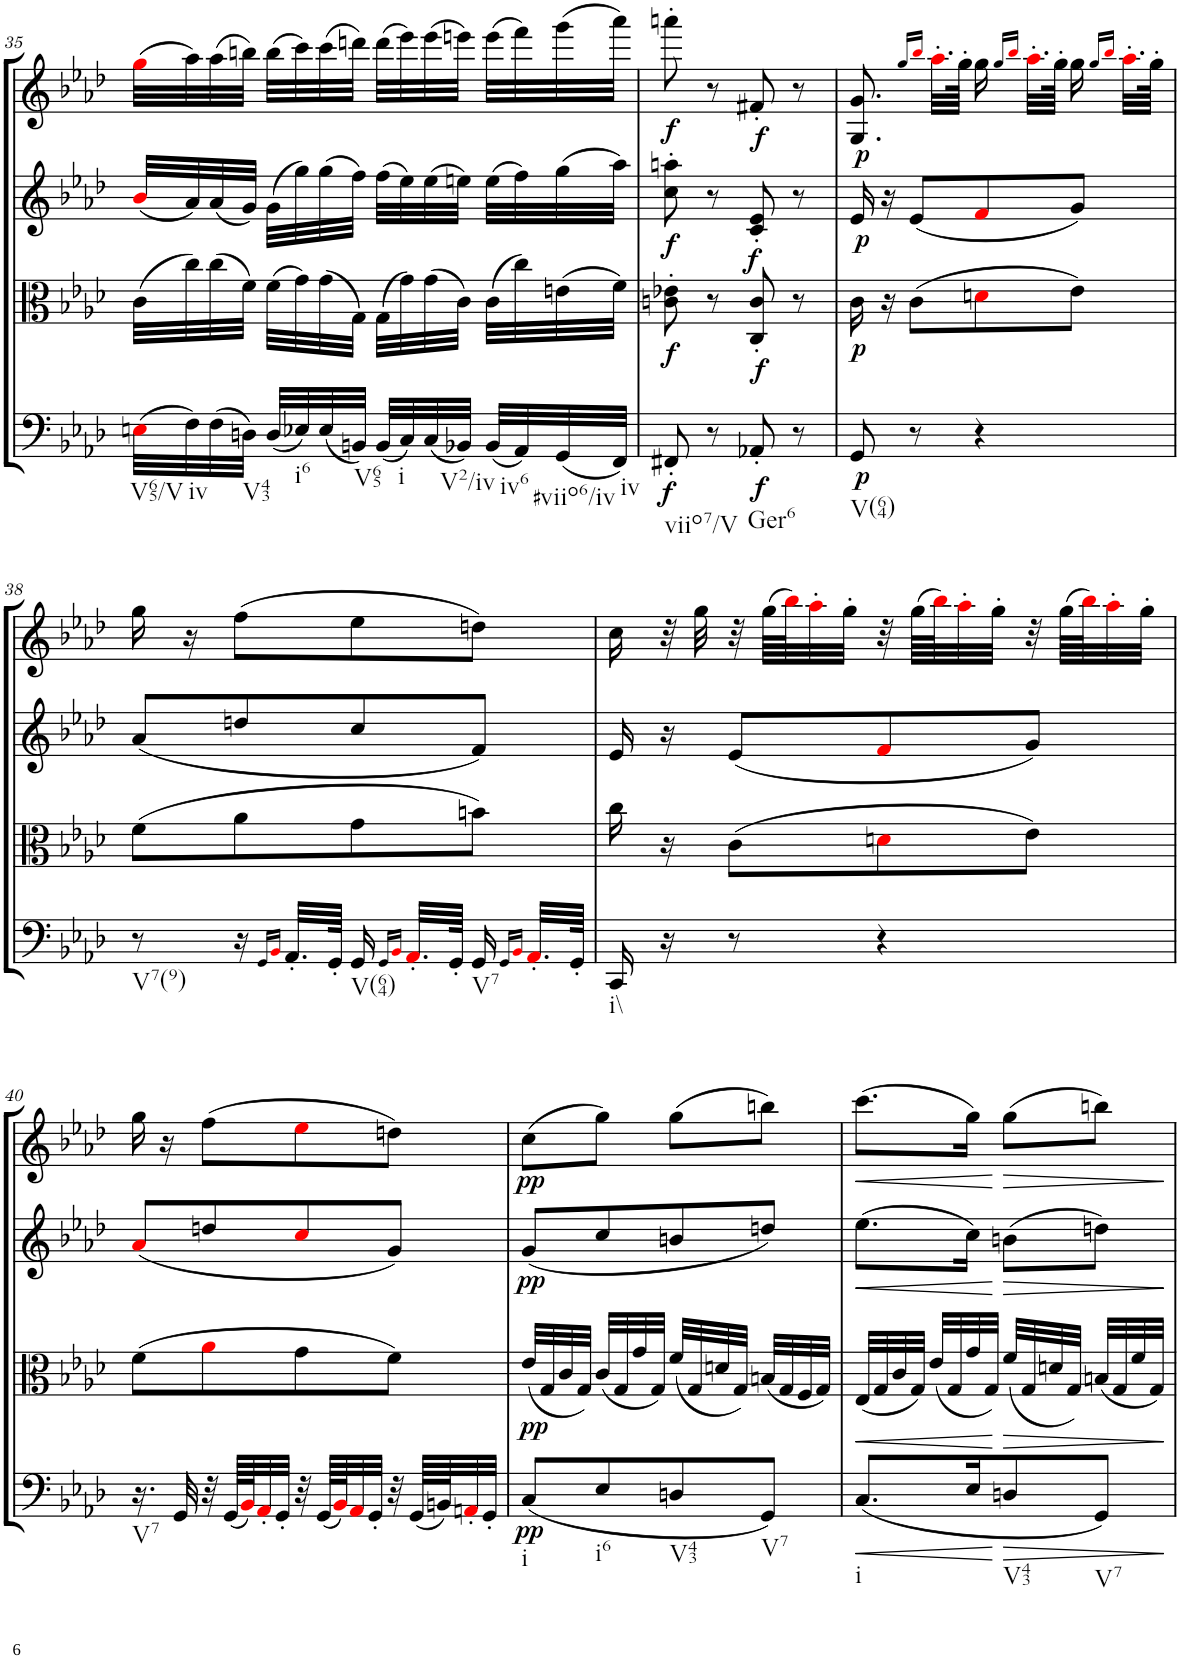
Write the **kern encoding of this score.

**kern	**dynam	**kern	**dynam	**kern	**dynam	**kern	**dynam
*part4	*part4	*part3	*part3	*part2	*part2	*part1	*part1
*staff4	*staff4	*staff3	*staff3	*staff2	*staff2	*staff1	*staff1
*I"Cello	*	*I"Viola	*	*I"2nd Violin	*	*I"1st Violin	*
*	*	*I'Vla	*	*I'Vln	*	*I'Vln	*
!!LO:PB:g=z
*clefF4	*	*clefC3	*	*clefG2	*	*clefG2	*
*k[b-e-a-d-]	*	*k[b-e-a-d-]	*	*k[b-e-a-d-]	*	*k[b-e-a-d-]	*
*f:	*	*f:	*	*f:	*	*f:	*
*M2/4	*	*M2/4	*	*M2/4	*	*M2/4	*
=35	=35	=35	=35	=35	=35	=35	=35
!LO:TX:b:t=V65/V	!	!	!	!	!	!	!
(32Eni\LLL	.	(32c\LLL	.	(32b-i/LLL	.	(32ggi\LLL	.
!LO:TX:b:t=iv	!	!	!	!	!	!	!
32F\)	.	32cc\)	.	32a-/)	.	32aa-\)	.
(32F\	.	(32cc\	.	(32a-/	.	(32aa-\	.
!LO:TX:b:t=V43	!	!	!	!	!	!	!
32Dn\JJJ)	.	32f\JJJ)	.	32g/JJJ)	.	32bbn\JJJ)	.
(32D/LLL	.	(32f\LLL	.	(32g\LLL	.	(32bb\LLL	.
!LO:TX:b:t=i6	!	!	!	!	!	!	!
32E-X/)	.	32g\)	.	32gg\)	.	32ccc\)	.
(32E-/	.	(32g\	.	(32gg\	.	(32ccc\	.
!LO:TX:b:t=V65	!	!	!	!	!	!	!
32BBn/JJJ)	.	32G\JJJ)	.	32ff\JJJ)	.	32dddn\JJJ)	.
(32BB/LLL	.	(32G\LLL	.	(32ff\LLL	.	(32ddd\LLL	.
!LO:TX:b:t=i	!	!	!	!	!	!	!
32C/)	.	32g\)	.	32ee-\)	.	32eee-\)	.
(32C/	.	(32g\	.	(32ee-\	.	(32eee-\	.
!LO:TX:b:t=V2/iv	!	!	!	!	!	!	!
32BB-X/JJJ)	.	32c\JJJ)	.	32een\JJJ)	.	32eeen\JJJ)	.
(32BB-/LLL	.	(32c\LLL	.	(32ee\LLL	.	(32eee\LLL	.
!LO:TX:b:t=iv6	!	!	!	!	!	!	!
32AA-/)	.	32cc\)	.	32ff\)	.	32fff\)	.
!LO:TX:b:t=#viio6/iv	!	!	!	!	!	!	!
(32GG/	.	(32en\	.	(32gg\	.	(32ggg\	.
!LO:TX:b:t=iv	!	!	!	!	!	!	!
32FF/JJJ)	.	32f\JJJ)	.	32aa-\JJJ)	.	32aaa-\JJJ)	.
=36	=36	=36	=36	=36	=36	=36	=36
!LO:TX:b:t=viio7/V	!	!	!	!	!	!	!
!	!LO:DY:b	!	!LO:DY:b	!	!LO:DY:b	!	!LO:DY:b
8FF#X'/	f	8cn\' 8e-X\'	f	8cc\' 8aan\'	f	8aaan'\	f
8r	.	8r	.	8r	.	8r	.
!LO:TX:b:t=Ger6	!	!	!	!	!	!	!
!	!LO:DY:b	!	!LO:DY:b	!	!LO:DY:b	!	!LO:DY:b
8AA-X'/	f	8C/' 8c/'	f	8c/' 8e-/'	f	8f#X'/	f
8r	.	8r	.	8r	.	8r	.
=37	=37	=37	=37	=37	=37	=37	=37
!LO:TX:b:t=V(64)	!	!	!	!	!	!	!
!	!LO:DY:b	!	!LO:DY:b	!	!LO:DY:b	!	!LO:DY:b
8GG/	p	16c\	p	16e-/	p	8.G/ 8.g/	p
.	.	16r	.	16r	.	.	.
8r	.	(8c\L	.	(8e-/L	.	.	.
.	.	.	.	.	.	16qgg/LL	.
.	.	.	.	.	.	16qbb-i/JJ	.
.	.	.	.	.	.	32.aa-'i\LLL	.
.	.	.	.	.	.	64gg'\JJJk	.
4r	.	8dni\	.	8fi/	.	16gg\	.
.	.	.	.	.	.	16qgg/LL	.
.	.	.	.	.	.	16qbb-i/JJ	.
.	.	.	.	.	.	32.aa-'i\LLL	.
.	.	.	.	.	.	64gg'\JJJk	.
.	.	8e-\J)	.	8g/J)	.	16gg\	.
.	.	.	.	.	.	16qgg/LL	.
.	.	.	.	.	.	16qbb-i/JJ	.
.	.	.	.	.	.	32.aa-'i\LLL	.
.	.	.	.	.	.	64gg'\JJJk	.
!!LO:LB:g=z
=38	=38	=38	=38	=38	=38	=38	=38
!LO:TX:b:t=V7(9)	!	!	!	!	!	!	!
8r	.	(8f\L	.	(8a-/L	.	16gg\	.
.	.	.	.	.	.	16r	.
16r	.	8a-\	.	8ddn/	.	(8ff\L	.
16qGG/LL	.	.	.	.	.	.	.
16qBB-i/JJ	.	.	.	.	.	.	.
32.AA-'/LLL	.	.	.	.	.	.	.
64GG'/JJJk	.	.	.	.	.	.	.
!LO:TX:b:t=V(64)	!	!	!	!	!	!	!
16GG/	.	8g\	.	8cc/	.	8ee-\	.
16qGG/LL	.	.	.	.	.	.	.
16qBB-i/JJ	.	.	.	.	.	.	.
32.AA-'i/LLL	.	.	.	.	.	.	.
64GG'/JJJk	.	.	.	.	.	.	.
!LO:TX:b:t=V7	!	!	!	!	!	!	!
16GG/	.	8bn\J)	.	8f/J)	.	8ddn\J)	.
16qGG/LL	.	.	.	.	.	.	.
16qBB-i/JJ	.	.	.	.	.	.	.
32.AA-'i/LLL	.	.	.	.	.	.	.
64GG'/JJJk	.	.	.	.	.	.	.
=39	=39	=39	=39	=39	=39	=39	=39
!LO:TX:b:t=i\\	!	!	!	!	!	!	!
16CC/	.	16cc\	.	16e-/	.	16cc\	.
16r	.	16r	.	16r	.	32r	.
.	.	.	.	.	.	32gg\	.
8r	.	(8c\L	.	(8e-/L	.	32r	.
.	.	.	.	.	.	(64gg\LLLL	.
.	.	.	.	.	.	64bb-i\J)	.
.	.	.	.	.	.	32aa-'i\	.
.	.	.	.	.	.	32gg'\JJJ	.
4r	.	8dni\	.	8fi/	.	32r	.
.	.	.	.	.	.	(64gg\LLLL	.
.	.	.	.	.	.	64bb-i\J)	.
.	.	.	.	.	.	32aa-'i\	.
.	.	.	.	.	.	32gg'\JJJ	.
.	.	8e-\J)	.	8g/J)	.	32r	.
.	.	.	.	.	.	(64gg\LLLL	.
.	.	.	.	.	.	64bb-i\J)	.
.	.	.	.	.	.	32aa-'i\	.
.	.	.	.	.	.	32gg'\JJJ	.
!!LO:LB:g=z
=40	=40	=40	=40	=40	=40	=40	=40
!LO:TX:b:t=V7	!	!	!	!	!	!	!
16.r	.	(8f\L	.	(8a-i/L	.	16gg\	.
.	.	.	.	.	.	16r	.
32GG/	.	.	.	.	.	.	.
32r	.	8a-i\	.	8ddn/	.	(8ff\L	.
(64GG/LLLL	.	.	.	.	.	.	.
64BB-i/J)	.	.	.	.	.	.	.
32AA-'i/	.	.	.	.	.	.	.
32GG'/JJJ	.	.	.	.	.	.	.
32r	.	8g\	.	8cci/	.	8ee-i\	.
(64GG/LLLL	.	.	.	.	.	.	.
64BB-i/J)	.	.	.	.	.	.	.
32AA-i/	.	.	.	.	.	.	.
32GG'/JJJ	.	.	.	.	.	.	.
32r	.	8f\J)	.	8g/J)	.	8ddn\J)	.
(64GG/LLLL	.	.	.	.	.	.	.
64BBn/J)	.	.	.	.	.	.	.
32AAn'i/	.	.	.	.	.	.	.
32GG'/JJJ	.	.	.	.	.	.	.
=41	=41	=41	=41	=41	=41	=41	=41
!LO:TX:b:t=i	!	!	!	!	!	!	!
!	!LO:DY:b	!	!LO:DY:b	!	!LO:DY:b	!	!LO:DY:b
(8C/L	pp	(32e-/LLL	pp	(8g/L	pp	(8cc\L	pp
.	.	32G/	.	.	.	.	.
.	.	32c/	.	.	.	.	.
.	.	32G/JJJ)	.	.	.	.	.
!LO:TX:b:t=i6	!	!	!	!	!	!	!
8E-/	.	(32c/LLL	.	8cc/	.	8gg\J)	.
.	.	32G/	.	.	.	.	.
.	.	32g/	.	.	.	.	.
.	.	32G/JJJ)	.	.	.	.	.
!LO:TX:b:t=V43	!	!	!	!	!	!	!
8Dn/	.	(32f/LLL	.	8bn/	.	(8gg\L	.
.	.	32G/	.	.	.	.	.
.	.	32dn/	.	.	.	.	.
.	.	32G/JJJ)	.	.	.	.	.
!LO:TX:b:t=V7	!	!	!	!	!	!	!
8GG/J)	.	(32Bn/LLL	.	8ddn/J)	.	8bbn\J)	.
.	.	32G/	.	.	.	.	.
.	.	32F/	.	.	.	.	.
.	.	32G/JJJ)	.	.	.	.	.
=42	=42	=42	=42	=42	=42	=42	=42
!LO:TX:b:t=i	!	!	!	!	!	!	!
!	!LO:HP:b	!	!LO:HP:b	!	!LO:HP:b	!	!LO:HP:b
(8.C/L	<	(32E-/LLL	<	(8.ee-\L	<	(8.ccc\L	<
.	.	32G/	.	.	.	.	.
.	.	32c/	.	.	.	.	.
.	.	32G/JJJ)	.	.	.	.	.
.	.	(32e-/LLL	.	.	.	.	.
.	.	32G/	.	.	.	.	.
16E-/K	.	32g/	.	16cc\Jk)	.	16gg\Jk)	.
.	.	32G/JJJ)	.	.	.	.	.
!LO:TX:b:t=V43	!	!	!	!	!	!	!
!	!	!	!	!	!	!	!LO:HP:n=1:b
8Dn/	.	(32f/LLL	.	(8bn\L	.	(8gg\L	[ >
.	.	32G/	.	.	.	.	.
.	.	32dn/	.	.	.	.	.
.	.	32G/JJJ)	.	.	.	.	.
!LO:TX:b:t=V7	!	!	!	!	!	!	!
8GG/J)	.	(32Bn/LLL	.	8ddn\J)	.	8bbn\J)	.
.	.	32G/	.	.	.	.	.
.	.	32f/	.	.	.	.	.
.	.	32G/JJJ)	.	.	.	.	.
.	[	.	[	.	[	.	]
=	=	=	=	=	=	=	=
*-	*-	*-	*-	*-	*-	*-	*-
